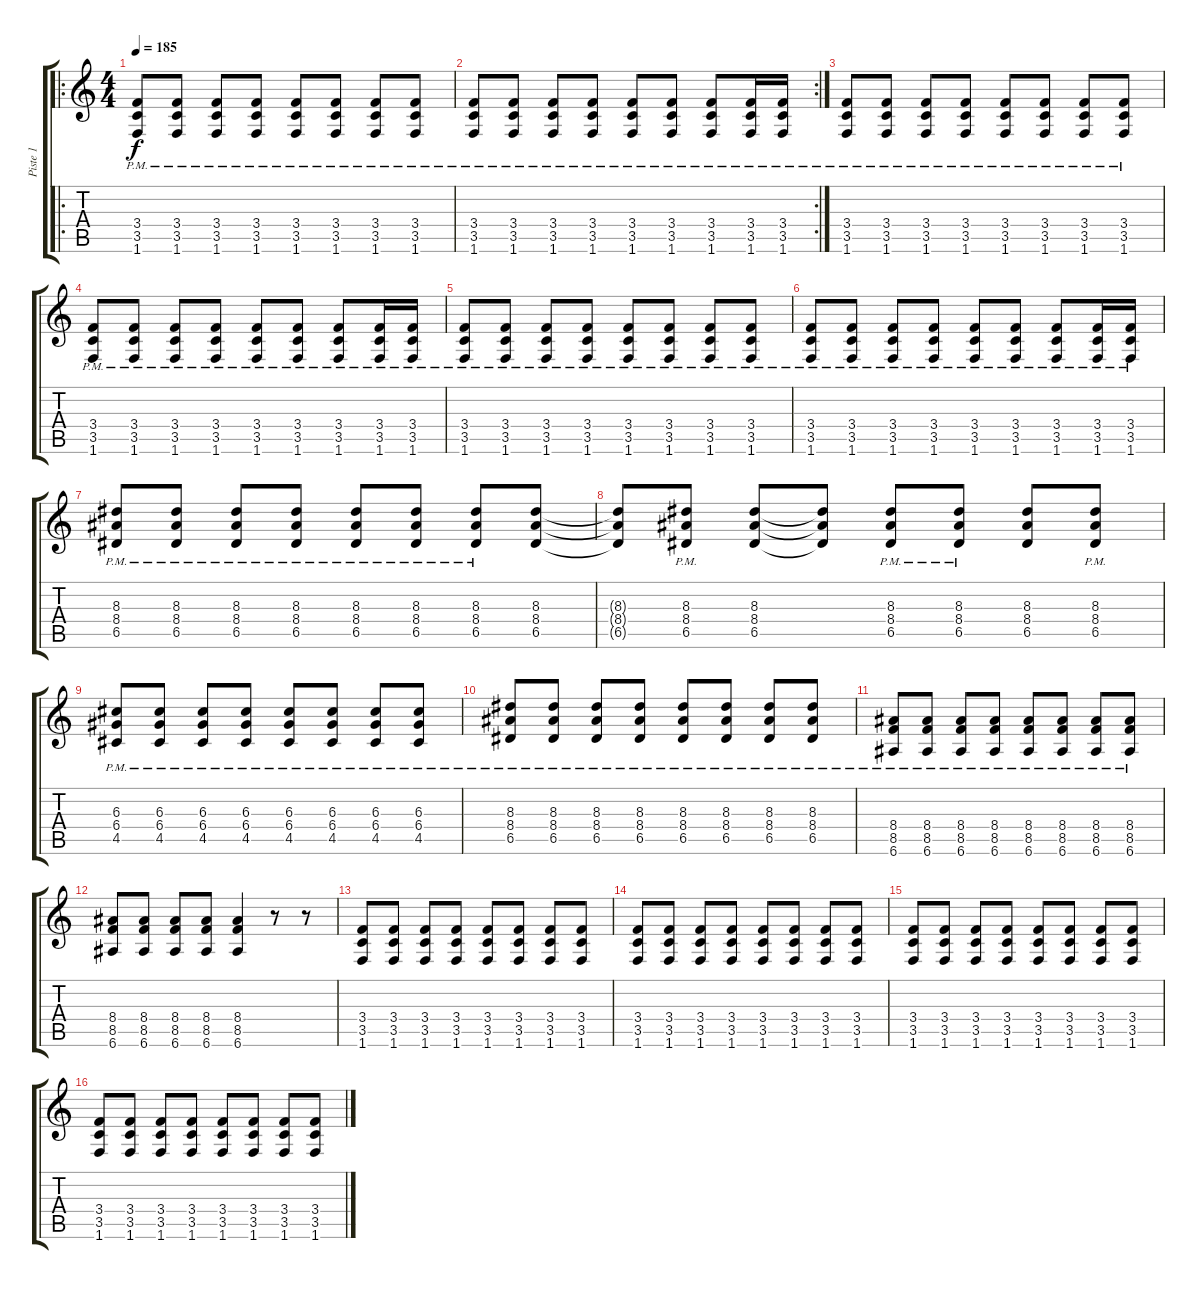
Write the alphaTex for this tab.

\track ("Piste 1" "Piste 1") {instrument distortionguitar}
\staff {score tabs}
\tuning (E4 B3 G3 D3 A2 E2) {hide}
\ro
\ts (4 4)
\tempo 185
\clef g2
\ks c
(3.4{pm} 3.5{pm} 1.6).8{dy f instrument distortionguitar} (3.4{pm} 3.5{pm} 1.6).8 (3.4{pm} 3.5{pm} 1.6).8 (3.4{pm} 3.5{pm} 1.6).8 (3.4{pm} 3.5{pm} 1.6).8 (3.4{pm} 3.5{pm} 1.6).8 (3.4{pm} 3.5{pm} 1.6).8 (3.4{pm} 3.5{pm} 1.6).8 |
\rc 2
(3.4{pm} 3.5{pm} 1.6).8 (3.4{pm} 3.5{pm} 1.6).8 (3.4{pm} 3.5{pm} 1.6).8 (3.4{pm} 3.5{pm} 1.6).8 (3.4{pm} 3.5{pm} 1.6).8 (3.4{pm} 3.5{pm} 1.6).8 (3.4{pm} 3.5{pm} 1.6).8 (3.4{pm} 3.5{pm} 1.6).16 (3.4{pm} 3.5{pm} 1.6).16 |
(3.4{pm} 3.5{pm} 1.6).8 (3.4{pm} 3.5{pm} 1.6).8 (3.4{pm} 3.5{pm} 1.6).8 (3.4{pm} 3.5{pm} 1.6).8 (3.4{pm} 3.5{pm} 1.6).8 (3.4{pm} 3.5{pm} 1.6).8 (3.4{pm} 3.5{pm} 1.6).8 (3.4{pm} 3.5{pm} 1.6).8 |
(3.4{pm} 3.5{pm} 1.6).8 (3.4{pm} 3.5{pm} 1.6).8 (3.4{pm} 3.5{pm} 1.6).8 (3.4{pm} 3.5{pm} 1.6).8 (3.4{pm} 3.5{pm} 1.6).8 (3.4{pm} 3.5{pm} 1.6).8 (3.4{pm} 3.5{pm} 1.6).8 (3.4{pm} 3.5{pm} 1.6).16 (3.4{pm} 3.5{pm} 1.6).16 |
(3.4{pm} 3.5{pm} 1.6).8 (3.4{pm} 3.5{pm} 1.6).8 (3.4{pm} 3.5{pm} 1.6).8 (3.4{pm} 3.5{pm} 1.6).8 (3.4{pm} 3.5{pm} 1.6).8 (3.4{pm} 3.5{pm} 1.6).8 (3.4{pm} 3.5{pm} 1.6).8 (3.4{pm} 3.5{pm} 1.6).8 |
(3.4{pm} 3.5{pm} 1.6).8 (3.4{pm} 3.5{pm} 1.6).8 (3.4{pm} 3.5{pm} 1.6).8 (3.4{pm} 3.5{pm} 1.6).8 (3.4{pm} 3.5{pm} 1.6).8 (3.4{pm} 3.5{pm} 1.6).8 (3.4{pm} 3.5{pm} 1.6).8 (3.4{pm} 3.5{pm} 1.6).16 (3.4{pm} 3.5{pm} 1.6).16 |
(8.3{pm} 8.4{pm} 6.5).8 (8.3{pm} 8.4{pm} 6.5).8 (8.3{pm} 8.4{pm} 6.5).8 (8.3{pm} 8.4{pm} 6.5).8 (8.3{pm} 8.4{pm} 6.5).8 (8.3{pm} 8.4{pm} 6.5).8 (8.3{pm} 8.4{pm} 6.5).8 (8.3 8.4 6.5).8 |
(8.3{t} 8.4{t} 6.5{t}).8 (8.3{pm} 8.4{pm} 6.5).8 (8.3 8.4 6.5).8 (8.3{t} 8.4{t} 6.5{t}).8 (8.3{pm} 8.4{pm} 6.5).8 (8.3{pm} 8.4{pm} 6.5).8 (8.3 8.4 6.5).8 (8.3{pm} 8.4{pm} 6.5).8 |
(6.3{pm} 6.4{pm} 4.5).8 (6.3{pm} 6.4{pm} 4.5).8 (6.3{pm} 6.4{pm} 4.5).8 (6.3{pm} 6.4{pm} 4.5).8 (6.3{pm} 6.4{pm} 4.5).8 (6.3{pm} 6.4{pm} 4.5).8 (6.3{pm} 6.4{pm} 4.5).8 (6.3{pm} 6.4{pm} 4.5).8 |
(8.3{pm} 8.4{pm} 6.5).8 (8.3{pm} 8.4{pm} 6.5).8 (8.3{pm} 8.4{pm} 6.5).8 (8.3{pm} 8.4{pm} 6.5).8 (8.3{pm} 8.4{pm} 6.5).8 (8.3{pm} 8.4{pm} 6.5).8 (8.3{pm} 8.4{pm} 6.5).8 (8.3{pm} 8.4{pm} 6.5).8 |
(8.4{pm} 8.5{pm} 6.6).8 (8.4{pm} 8.5{pm} 6.6).8 (8.4{pm} 8.5{pm} 6.6).8 (8.4{pm} 8.5{pm} 6.6).8 (8.4{pm} 8.5{pm} 6.6).8 (8.4{pm} 8.5{pm} 6.6).8 (8.4{pm} 8.5{pm} 6.6).8 (8.4{pm} 8.5{pm} 6.6).8 |
(8.4 8.5 6.6).8 (8.4 8.5 6.6).8 (8.4 8.5 6.6).8 (8.4 8.5 6.6).8 (8.4 8.5 6.6).4 r.8 r.8 |
(3.4 3.5 1.6).8 (3.4 3.5 1.6).8 (3.4 3.5 1.6).8 (3.4 3.5 1.6).8 (3.4 3.5 1.6).8 (3.4 3.5 1.6).8 (3.4 3.5 1.6).8 (3.4 3.5 1.6).8 |
(3.4 3.5 1.6).8 (3.4 3.5 1.6).8 (3.4 3.5 1.6).8 (3.4 3.5 1.6).8 (3.4 3.5 1.6).8 (3.4 3.5 1.6).8 (3.4 3.5 1.6).8 (3.4 3.5 1.6).8 |
(3.4 3.5 1.6).8 (3.4 3.5 1.6).8 (3.4 3.5 1.6).8 (3.4 3.5 1.6).8 (3.4 3.5 1.6).8 (3.4 3.5 1.6).8 (3.4 3.5 1.6).8 (3.4 3.5 1.6).8 |
(3.4 3.5 1.6).8 (3.4 3.5 1.6).8 (3.4 3.5 1.6).8 (3.4 3.5 1.6).8 (3.4 3.5 1.6).8 (3.4 3.5 1.6).8 (3.4 3.5 1.6).8 (3.4 3.5 1.6).8
